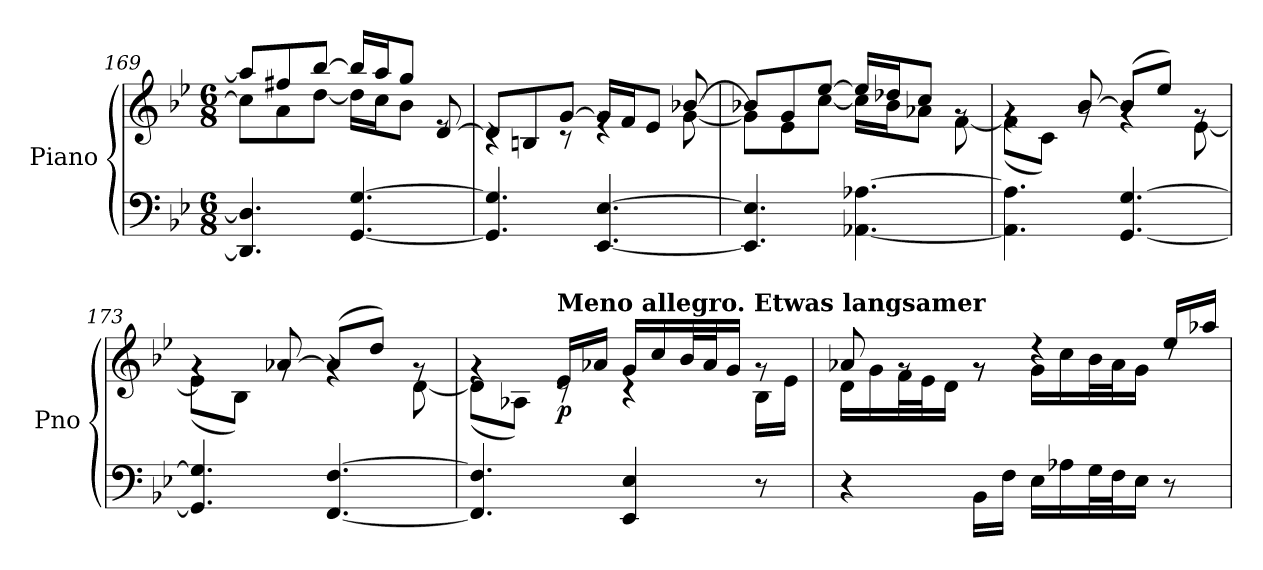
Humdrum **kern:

**kern	**kern	**dynam
*part1	*part1	*part1
*staff2	*staff1	*staff1/2
*I"Piano	*	*
*I'Pno	*	*
*clefF4	*clefG2	*
*k[b-e-]	*k[b-e-]	*
*M6/8	*M6/8	*
=169	=169	=169
*	*^	*
4.DD/] 4.D/]	8aa/L]	8cc\L]	.
.	8ff#X/	8a\	.
.	[8bb-/J	[8dd\J	.
[4.GG/ [4.G/	16bb-/LL]	16dd\LL]	.
.	16aa/J	16cc\J	.
.	8gg/J	8b-\J	.
.	[8d/	8re	.
=170	=170	=170	=170
4.GG/] 4.G/]	8d/L]	4rc	.
.	8Bn/	.	.
.	[8g/J	8rc	.
[4.EE-/ [4.E-/	16g/LL]	4re	.
.	16f/J	.	.
.	8e-/J	.	.
!	!	!	!LO:DY:a
.	[8b-X/	[8g\	other-dynamics
!!LO:PB:g=z	!!
=171	=171	=171	=171
4.EE-/] 4.E-/]	8b-X/L]	8g\L]	.
.	8g/	8e-\	.
.	[8ee-/J	[8cc\J	.
[4.AA-X\ [4.A-X\	16ee-/LL]	16cc\LL]	.
.	16dd-X/J	16b-\J	.
.	8cc/J	8a-X\J	.
.	8rg	[8f\	.
!!LO:LB:g=z	!!
=172	=172	=172	=172
4.AA-\] 4.A-\]	4rg	(8f\L]	.
.	.	8c\J)	.
.	[8b-/	8rg	.
[4.GG/ [4.G/	(8b-/L]	4rg	.
.	8ee-/J)	.	.
.	8rg	[8e-\	.
=173	=173	=173	=173
4.GG/] 4.G/]	4rg	(8e-\L]	.
.	.	8B-\J)	.
.	[8a-X/	8rg	.
[4.FF/ [4.F/	(8a-/L]	4rg	.
.	8dd/J)	.	.
.	8rg	[8d\	.
=174	=174	=174	=174
4.FF/] 4.F/]	4rg	(8d\L]	.
.	.	8A-X\J)	.
!	!LO:TX:a:B:t=Meno allegro. Etwas langsamer	!	!
!	!	!	!LO:DY:b
.	16e-/LL	8rc	p
.	16a-X/JJ	.	.
4EE-/ 4E-/	16g/LL	4rc	.
.	16cc/	.	.
.	32b-/L	.	.
.	32a-/J	.	.
.	16g/JJ	.	.
!	!	!	!LO:DY:b
8r	8rg	16B-\LL	other-dynamics
.	.	16e-\JJ	.
=175	=175	=175	=175
4r	8a-X/	16d\LL	.
.	.	16g\	.
.	8rg	32f\L	.
.	.	32e-\J	.
.	.	16d\JJ	.
16BB-\LL	8rg	8rg	.
16F\JJ	.	.	.
16E-\LL	4rdd	16g\LL	.
16A-X\	.	16cc\	.
32G\L	.	32b-\L	.
32F\J	.	32a-\J	.
16E-\JJ	.	16g\JJ	.
8r	16ee-/LL	8rdd	.
.	16aa-X/JJ	.	.
*	*v	*v	*
=	=	=
*-	*-	*-
